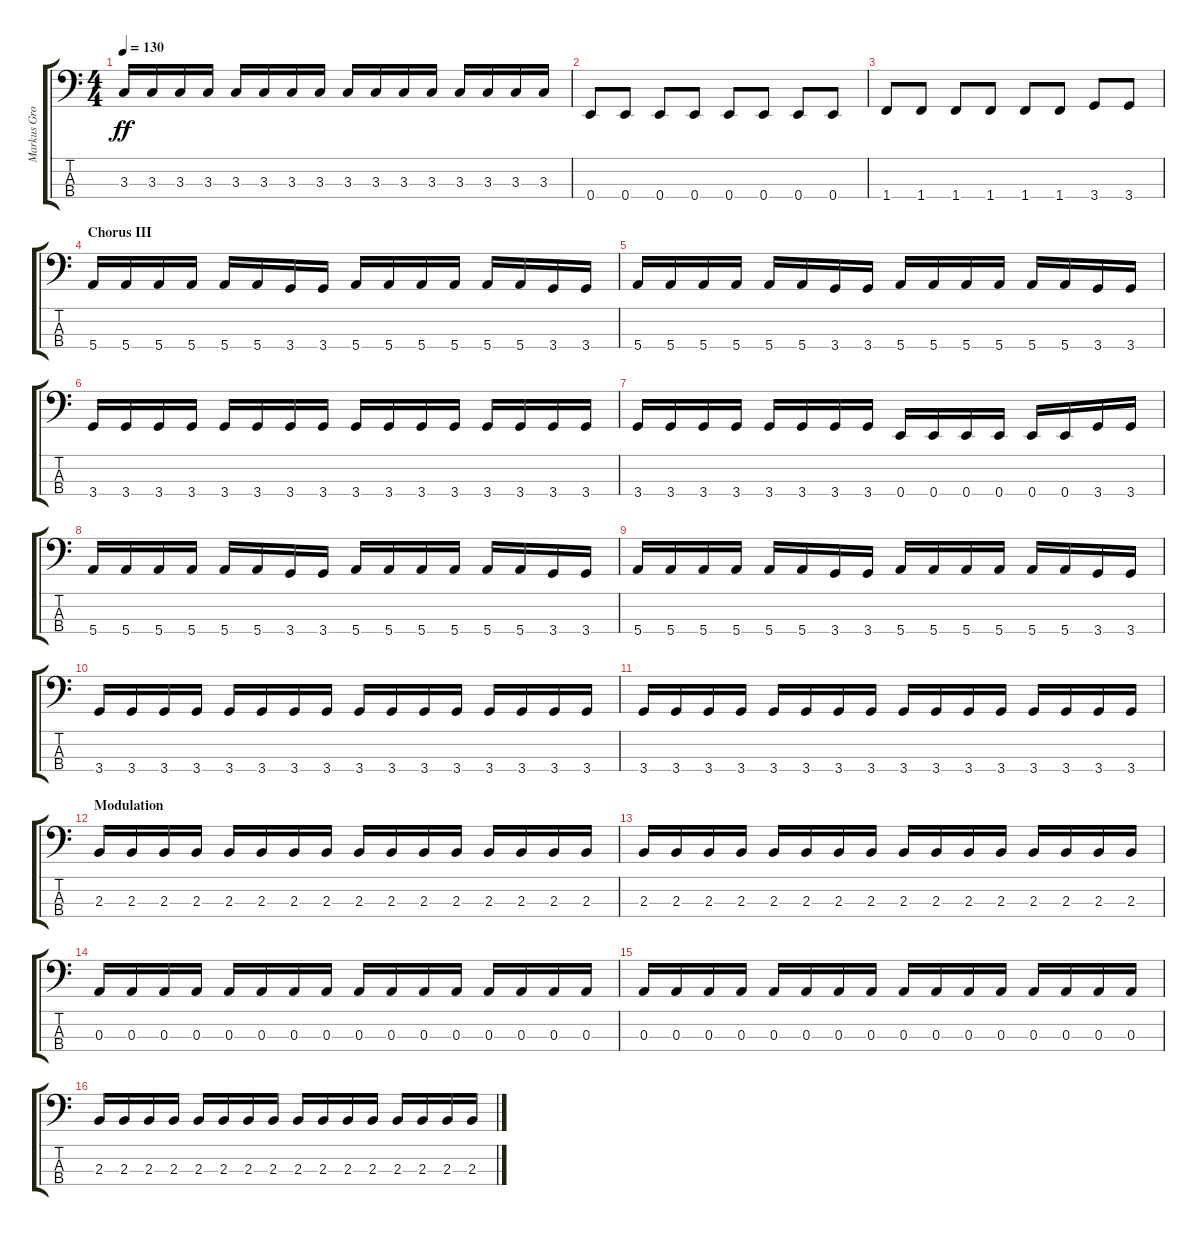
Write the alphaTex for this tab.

\track ("Markus Grosskopf" "Markus Gro") {instrument electricbassfinger}
\staff {score tabs}
\tuning (G2 D2 A1 E1) {hide}
\ts (4 4)
\tempo 130
\clef f4
\ks c
3.3.16{dy ff} 3.3.16 3.3.16 3.3.16 3.3.16 3.3.16 3.3.16 3.3.16 3.3.16 3.3.16 3.3.16 3.3.16 3.3.16 3.3.16 3.3.16 3.3.16 |
0.4.8 0.4.8 0.4.8 0.4.8 0.4.8 0.4.8 0.4.8 0.4.8 |
1.4.8 1.4.8 1.4.8 1.4.8 1.4.8 1.4.8 3.4.8 3.4.8 |
\section ("" "Chorus III")
5.4.16 5.4.16 5.4.16 5.4.16 5.4.16 5.4.16 3.4.16 3.4.16 5.4.16 5.4.16 5.4.16 5.4.16 5.4.16 5.4.16 3.4.16 3.4.16 |
5.4.16 5.4.16 5.4.16 5.4.16 5.4.16 5.4.16 3.4.16 3.4.16 5.4.16 5.4.16 5.4.16 5.4.16 5.4.16 5.4.16 3.4.16 3.4.16 |
3.4.16 3.4.16 3.4.16 3.4.16 3.4.16 3.4.16 3.4.16 3.4.16 3.4.16 3.4.16 3.4.16 3.4.16 3.4.16 3.4.16 3.4.16 3.4.16 |
3.4.16 3.4.16 3.4.16 3.4.16 3.4.16 3.4.16 3.4.16 3.4.16 0.4.16 0.4.16 0.4.16 0.4.16 0.4.16 0.4.16 3.4.16 3.4.16 |
5.4.16 5.4.16 5.4.16 5.4.16 5.4.16 5.4.16 3.4.16 3.4.16 5.4.16 5.4.16 5.4.16 5.4.16 5.4.16 5.4.16 3.4.16 3.4.16 |
5.4.16 5.4.16 5.4.16 5.4.16 5.4.16 5.4.16 3.4.16 3.4.16 5.4.16 5.4.16 5.4.16 5.4.16 5.4.16 5.4.16 3.4.16 3.4.16 |
3.4.16 3.4.16 3.4.16 3.4.16 3.4.16 3.4.16 3.4.16 3.4.16 3.4.16 3.4.16 3.4.16 3.4.16 3.4.16 3.4.16 3.4.16 3.4.16 |
3.4.16 3.4.16 3.4.16 3.4.16 3.4.16 3.4.16 3.4.16 3.4.16 3.4.16 3.4.16 3.4.16 3.4.16 3.4.16 3.4.16 3.4.16 3.4.16 |
\section ("" "Modulation")
2.3.16 2.3.16 2.3.16 2.3.16 2.3.16 2.3.16 2.3.16 2.3.16 2.3.16 2.3.16 2.3.16 2.3.16 2.3.16 2.3.16 2.3.16 2.3.16 |
2.3.16 2.3.16 2.3.16 2.3.16 2.3.16 2.3.16 2.3.16 2.3.16 2.3.16 2.3.16 2.3.16 2.3.16 2.3.16 2.3.16 2.3.16 2.3.16 |
0.3.16 0.3.16 0.3.16 0.3.16 0.3.16 0.3.16 0.3.16 0.3.16 0.3.16 0.3.16 0.3.16 0.3.16 0.3.16 0.3.16 0.3.16 0.3.16 |
0.3.16 0.3.16 0.3.16 0.3.16 0.3.16 0.3.16 0.3.16 0.3.16 0.3.16 0.3.16 0.3.16 0.3.16 0.3.16 0.3.16 0.3.16 0.3.16 |
2.3.16 2.3.16 2.3.16 2.3.16 2.3.16 2.3.16 2.3.16 2.3.16 2.3.16 2.3.16 2.3.16 2.3.16 2.3.16 2.3.16 2.3.16 2.3.16
